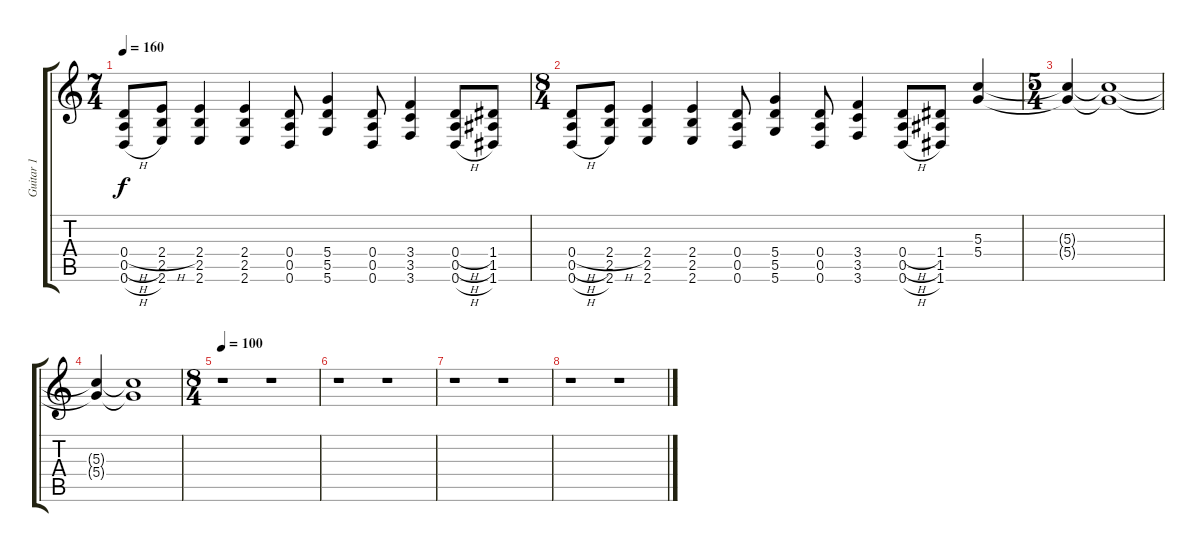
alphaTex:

\track ("Guitar 1" "Guitar 1") {instrument overdrivenguitar}
\staff {score tabs}
\tuning (E4 B3 G3 D3 A2 D2) {hide}
\ts (7 4)
\tempo 160
\clef g2
\ks c
(0.4{h} 0.5{h} 0.6{h}).8{dy f} (2.4{h} 2.5 2.6).8 (2.4 2.5 2.6).4 (2.4 2.5 2.6).4 (0.4 0.5 0.6).8 (5.4 5.5 5.6).4 (0.4 0.5 0.6).8 (3.4 3.5 3.6).4 (0.4{h} 0.5{h} 0.6{h}).8 (1.4 1.5 1.6).8 |
\ts (8 4)
(0.4{h} 0.5{h} 0.6{h}).8 (2.4{h} 2.5 2.6).8 (2.4 2.5 2.6).4 (2.4 2.5 2.6).4 (0.4 0.5 0.6).8 (5.4 5.5 5.6).4 (0.4 0.5 0.6).8 (3.4 3.5 3.6).4 (0.4{h} 0.5{h} 0.6{h}).8 (1.4 1.5 1.6).8 (5.3 5.4).4 |
\ts (5 4)
(5.3{t} 5.4{t}).4 (5.3{t} 5.4{t}).1 |
(5.3{t} 5.4{t}).4 (5.3{t} 5.4{t}).1 |
\ts (8 4)
\tempo 100
r.1 r.1 |
r.1 r.1 |
r.1 r.1 |
r.1 r.1
